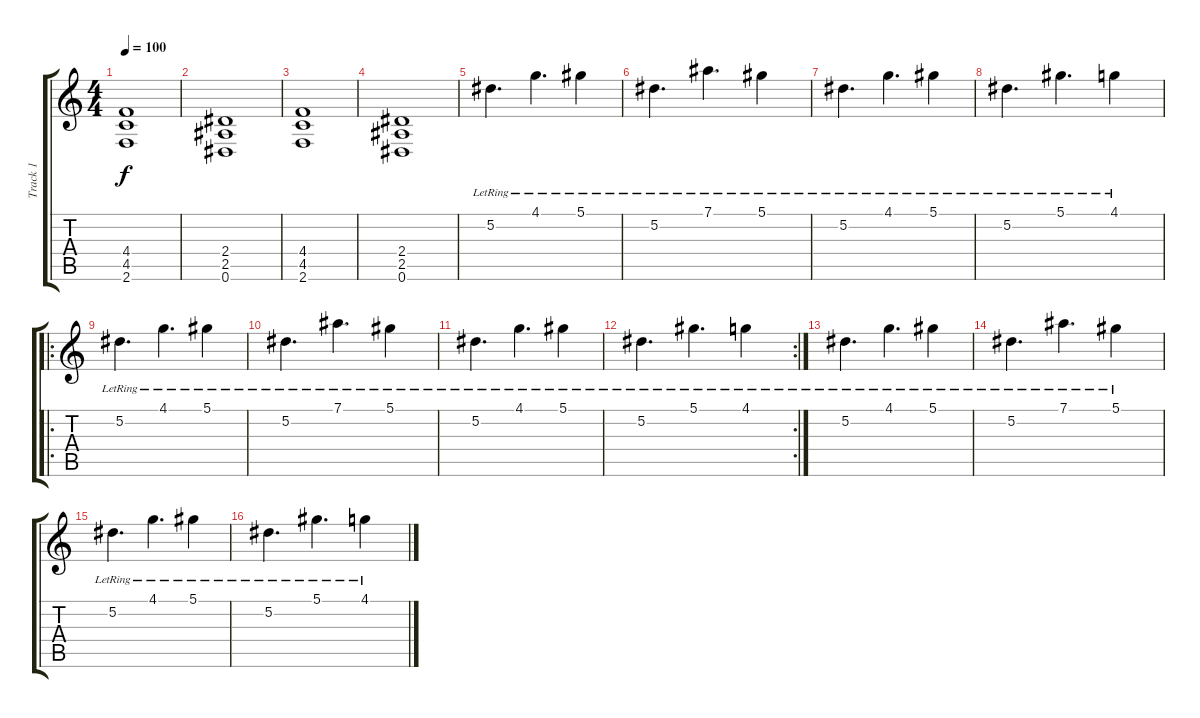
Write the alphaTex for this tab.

\track ("Track 1" "Track 1") {instrument acousticguitarsteel}
\staff {score tabs}
\tuning (Eb4 Bb3 F3 Db3 Ab2 Eb2) {hide}
\ts (4 4)
\tempo 100
\clef g2
\ks c
(4.4 4.5 2.6).1{dy f} |
(2.4 2.5 0.6).1 |
(4.4 4.5 2.6).1 |
(2.4 2.5 0.6).1 |
5.2{lr}.4{d} 4.1{lr}.4{d} 5.1{lr}.4 |
5.2{lr}.4{d} 7.1{lr}.4{d} 5.1{lr}.4 |
5.2{lr}.4{d} 4.1{lr}.4{d} 5.1{lr}.4 |
5.2{lr}.4{d} 5.1{lr}.4{d} 4.1{lr}.4 |
\ro
5.2{lr}.4{d} 4.1{lr}.4{d} 5.1{lr}.4 |
5.2{lr}.4{d} 7.1{lr}.4{d} 5.1{lr}.4 |
5.2{lr}.4{d} 4.1{lr}.4{d} 5.1{lr}.4 |
\rc 2
5.2{lr}.4{d} 5.1{lr}.4{d} 4.1{lr}.4 |
5.2{lr}.4{d} 4.1{lr}.4{d} 5.1{lr}.4 |
5.2{lr}.4{d} 7.1{lr}.4{d} 5.1{lr}.4 |
5.2{lr}.4{d} 4.1{lr}.4{d} 5.1{lr}.4 |
5.2{lr}.4{d} 5.1{lr}.4{d} 4.1{lr}.4
